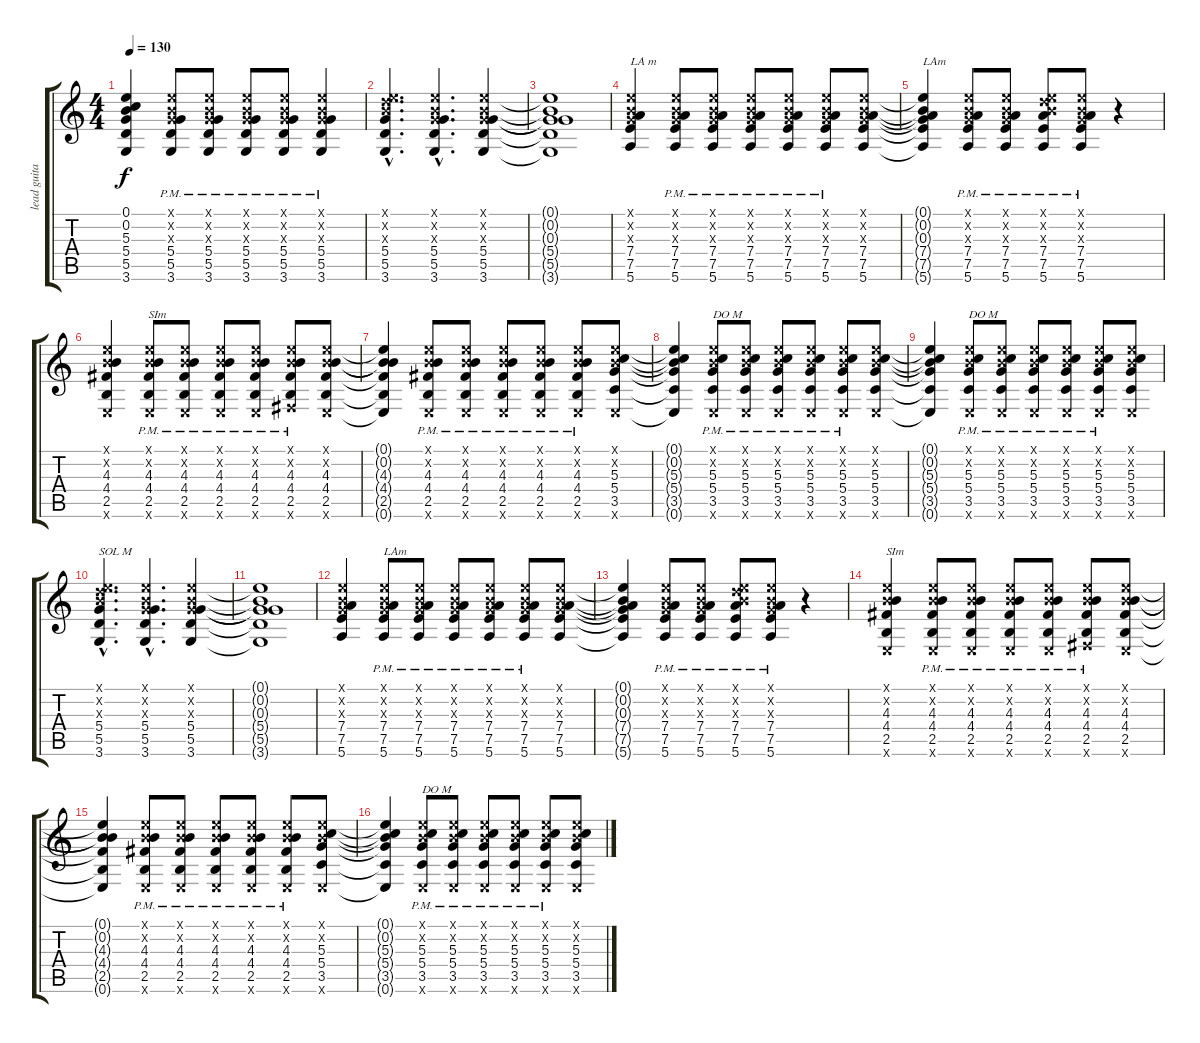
\track ("lead guitar" "lead guita") {instrument distortionguitar}
\staff {score tabs}
\tuning (E4 B3 G3 D3 A2 E2) {hide}
\ts (4 4)
\tempo 130
\clef g2
\ks c
(0.1{t} 0.2{t} 5.3{t} 5.4{t} 5.5{t} 3.6{t}).4{dy f} (0.1{x} 0.2{x} 0.3{x} 5.4{pm} 5.5{pm} 3.6{pm}).8 (0.1{x} 0.2{x} 0.3{x} 5.4{pm} 5.5{pm} 3.6{pm}).8 (0.1{x} 0.2{x} 0.3{x} 5.4{pm} 5.5{pm} 3.6{pm}).8 (0.1{x} 0.2{x} 0.3{x} 5.4{pm} 5.5{pm} 3.6{pm}).8 (0.1{x} 0.2{x} 0.3{x} 5.4{pm} 5.5{pm} 3.6{pm}).4 |
(0.1{hac x} 0.2{hac x} 7.3{hac x} 5.4{hac} 5.5{hac} 3.6{hac}).4{d} (0.1{hac x} 0.2{hac x} 0.3{hac x} 5.4{hac} 5.5{hac} 3.6{hac}).4{d} (0.1{x} 0.2{x} 0.3{x} 5.4 5.5 3.6).4 |
(0.1{t} 0.2{t} 0.3{t} 5.4{t} 5.5{t} 3.6{t}).1 |
(0.1{x} 0.2{x} 0.3{x} 7.4 7.5 5.6).4{txt "LA m"} (0.1{x} 0.2{x} 0.3{x} 7.4{pm} 7.5{pm} 5.6{pm}).8 (0.1{x} 0.2{x} 0.3{x} 7.4{pm} 7.5{pm} 5.6{pm}).8 (0.1{x} 0.2{x} 0.3{x} 7.4{pm} 7.5{pm} 5.6{pm}).8 (0.1{x} 0.2{x} 0.3{x} 7.4{pm} 7.5{pm} 5.6{pm}).8 (0.1{x} 0.2{x} 0.3{x} 7.4{pm} 7.5{pm} 5.6{pm}).8 (0.1{x} 0.2{x} 0.3{x} 7.4 7.5 5.6).8 |
(0.1{t} 0.2{t} 0.3{t} 7.4{t} 7.5{t} 5.6{t}).4{txt "LAm"} (0.1{x} 0.2{x} 0.3{x} 7.4{pm} 7.5{pm} 5.6{pm}).8 (0.1{x} 0.2{x} 0.3{x} 7.4{pm} 7.5{pm} 5.6{pm}).8 (0.1{x} 0.2{x} 7.3{x} 7.4{pm} 7.5{pm} 5.6{pm}).8 (0.1{x} 0.2{x} 0.3{x} 7.4{pm} 7.5{pm} 5.6{pm}).8 r.4 |
(0.1{x} 0.2{x} 4.3 4.4 2.5 0.6{x}).4 (0.1{x} 0.2{x} 4.3{pm} 4.4{pm} 2.5{pm} 0.6{x}).8{txt "SIm"} (0.1{x} 0.2{x} 4.3{pm} 4.4{pm} 2.5{pm} 0.6{x}).8 (0.1{x} 0.2{x} 4.3{pm} 4.4{pm} 2.5{pm} 0.6{x}).8 (0.1{x} 0.2{x} 4.3{pm} 4.4{pm} 2.5{pm} 0.6{x}).8 (0.1{x} 0.2{x} 4.3{pm} 4.4{pm} 2.5{pm} 2.6{x}).8 (0.1{x} 0.2{x} 4.3 4.4 2.5 0.6{x}).8 |
(0.1{t} 0.2{t} 4.3{t} 4.4{t} 2.5{t} 0.6{t}).4 (0.1{x} 0.2{x} 4.3{pm} 4.4{pm} 2.5{pm} 0.6{x}).8 (0.1{x} 0.2{x} 4.3{pm} 4.4{pm} 2.5{pm} 0.6{x}).8 (0.1{x} 0.2{x} 4.3{pm} 4.4{pm} 2.5{pm} 0.6{x}).8 (0.1{x} 0.2{x} 4.3{pm} 4.4{pm} 2.5{pm} 0.6{x}).8 (0.1{x} 0.2{x} 4.3{pm} 4.4{pm} 2.5{pm} 0.6{x}).8 (0.1{x} 0.2{x} 5.3 5.4 3.5 0.6{x}).8 |
(0.1{t} 0.2{t} 5.3{t} 5.4{t} 3.5{t} 0.6{t}).4 (0.1{x} 0.2{x} 5.3{pm} 5.4{pm} 3.5{pm} 0.6{x}).8{txt "DO M"} (0.1{x} 0.2{x} 5.3{pm} 5.4{pm} 3.5{pm} 0.6{x}).8 (0.1{x} 0.2{x} 5.3{pm} 5.4{pm} 3.5{pm} 0.6{x}).8 (0.1{x} 0.2{x} 5.3{pm} 5.4{pm} 3.5{pm} 0.6{x}).8 (0.1{x} 0.2{x} 5.3{pm} 5.4{pm} 3.5{pm} 0.6{x}).8 (0.1{x} 0.2{x} 5.3 5.4 3.5 0.6{x}).8 |
(0.1{t} 0.2{t} 5.3{t} 5.4{t} 3.5{t} 0.6{t}).4 (0.1{x} 0.2{x} 5.3{pm} 5.4{pm} 3.5{pm} 0.6{x}).8{txt "DO M"} (0.1{x} 0.2{x} 5.3{pm} 5.4{pm} 3.5{pm} 0.6{x}).8 (0.1{x} 0.2{x} 5.3{pm} 5.4{pm} 3.5{pm} 0.6{x}).8 (0.1{x} 0.2{x} 5.3{pm} 5.4{pm} 3.5{pm} 0.6{x}).8 (0.1{x} 0.2{x} 5.3{pm} 5.4{pm} 3.5{pm} 0.6{x}).8 (0.1{x} 0.2{x} 5.3 5.4 3.5 0.6{x}).8 |
(0.1{hac x} 0.2{hac x} 7.3{hac x} 5.4{hac} 5.5{hac} 3.6{hac}).4{d txt "SOL M"} (0.1{hac x} 0.2{hac x} 0.3{hac x} 5.4{hac} 5.5{hac} 3.6{hac}).4{d} (0.1{x} 0.2{x} 0.3{x} 5.4 5.5 3.6).4 |
(0.1{t} 0.2{t} 0.3{t} 5.4{t} 5.5{t} 3.6{t}).1 |
(0.1{x} 0.2{x} 0.3{x} 7.4 7.5 5.6).4 (0.1{x} 0.2{x} 0.3{x} 7.4{pm} 7.5{pm} 5.6{pm}).8{txt "LAm"} (0.1{x} 0.2{x} 0.3{x} 7.4{pm} 7.5{pm} 5.6{pm}).8 (0.1{x} 0.2{x} 0.3{x} 7.4{pm} 7.5{pm} 5.6{pm}).8 (0.1{x} 0.2{x} 0.3{x} 7.4{pm} 7.5{pm} 5.6{pm}).8 (0.1{x} 0.2{x} 0.3{x} 7.4{pm} 7.5{pm} 5.6{pm}).8 (0.1{x} 0.2{x} 0.3{x} 7.4 7.5 5.6).8 |
(0.1{t} 0.2{t} 0.3{t} 7.4{t} 7.5{t} 5.6{t}).4 (0.1{x} 0.2{x} 0.3{x} 7.4{pm} 7.5{pm} 5.6{pm}).8 (0.1{x} 0.2{x} 0.3{x} 7.4{pm} 7.5{pm} 5.6{pm}).8 (0.1{x} 0.2{x} 7.3{x} 7.4{pm} 7.5{pm} 5.6{pm}).8 (0.1{x} 0.2{x} 0.3{x} 7.4{pm} 7.5{pm} 5.6{pm}).8 r.4 |
(0.1{x} 0.2{x} 4.3 4.4 2.5 0.6{x}).4{txt "SIm"} (0.1{x} 0.2{x} 4.3{pm} 4.4{pm} 2.5{pm} 0.6{x}).8 (0.1{x} 0.2{x} 4.3{pm} 4.4{pm} 2.5{pm} 0.6{x}).8 (0.1{x} 0.2{x} 4.3{pm} 4.4{pm} 2.5{pm} 0.6{x}).8 (0.1{x} 0.2{x} 4.3{pm} 4.4{pm} 2.5{pm} 0.6{x}).8 (0.1{x} 0.2{x} 4.3{pm} 4.4{pm} 2.5{pm} 2.6{x}).8 (0.1{x} 0.2{x} 4.3 4.4 2.5 0.6{x}).8 |
(0.1{t} 0.2{t} 4.3{t} 4.4{t} 2.5{t} 0.6{t}).4 (0.1{x} 0.2{x} 4.3{pm} 4.4{pm} 2.5{pm} 0.6{x}).8 (0.1{x} 0.2{x} 4.3{pm} 4.4{pm} 2.5{pm} 0.6{x}).8 (0.1{x} 0.2{x} 4.3{pm} 4.4{pm} 2.5{pm} 0.6{x}).8 (0.1{x} 0.2{x} 4.3{pm} 4.4{pm} 2.5{pm} 0.6{x}).8 (0.1{x} 0.2{x} 4.3{pm} 4.4{pm} 2.5{pm} 0.6{x}).8 (0.1{x} 0.2{x} 5.3 5.4 3.5 0.6{x}).8 |
(0.1{t} 0.2{t} 5.3{t} 5.4{t} 3.5{t} 0.6{t}).4 (0.1{x} 0.2{x} 5.3{pm} 5.4{pm} 3.5{pm} 0.6{x}).8{txt "DO M"} (0.1{x} 0.2{x} 5.3{pm} 5.4{pm} 3.5{pm} 0.6{x}).8 (0.1{x} 0.2{x} 5.3{pm} 5.4{pm} 3.5{pm} 0.6{x}).8 (0.1{x} 0.2{x} 5.3{pm} 5.4{pm} 3.5{pm} 0.6{x}).8 (0.1{x} 0.2{x} 5.3{pm} 5.4{pm} 3.5{pm} 0.6{x}).8 (0.1{x} 0.2{x} 5.3 5.4 3.5 0.6{x}).8
